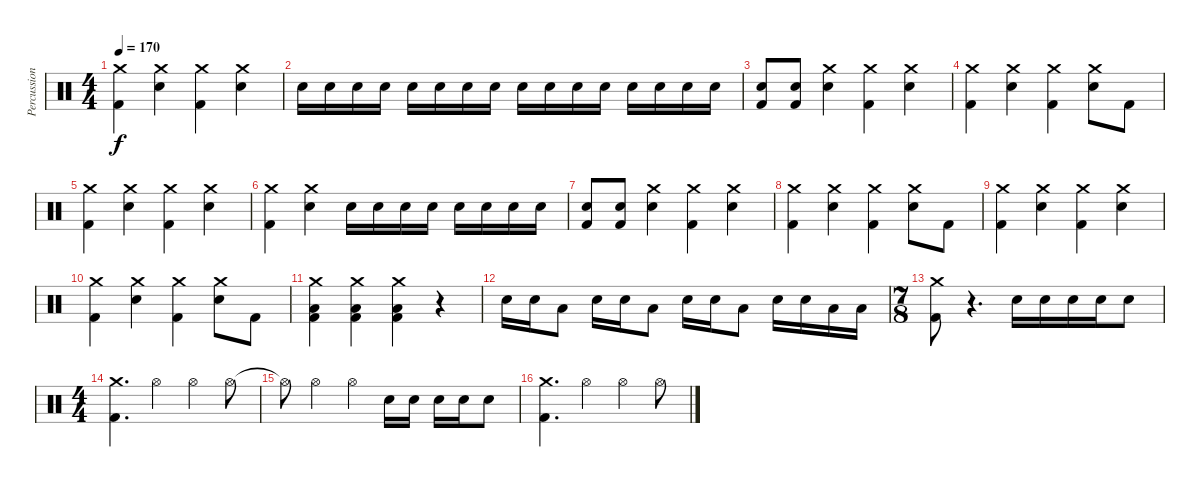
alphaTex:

\track ("Percussion" "Percussion") {instrument percussion}
\staff {score}
\articulation defaults
\ts (4 4)
\tempo 170
\clef neutral
\ks c
("Crash medium (hit)" "Kick (hit) 2").4{dy f} ("Crash medium (hit)" "Electric Snare (hit)").4 ("Crash medium (hit)" "Kick (hit) 2").4 ("Crash medium (hit)" "Electric Snare (hit)").4 |
"Electric Snare (hit)".16 "Electric Snare (hit)".16 "Electric Snare (hit)".16 "Electric Snare (hit)".16 "Electric Snare (hit)".16 "Electric Snare (hit)".16 "Electric Snare (hit)".16 "Electric Snare (hit)".16 "Electric Snare (hit)".16 "Electric Snare (hit)".16 "Electric Snare (hit)".16 "Electric Snare (hit)".16 "Electric Snare (hit)".16 "Electric Snare (hit)".16 "Electric Snare (hit)".16 "Electric Snare (hit)".16 |
("Electric Snare (hit)" "Kick (hit) 2").8 ("Electric Snare (hit)" "Kick (hit) 2").8 ("Crash medium (hit)" "Electric Snare (hit)").4 ("Crash medium (hit)" "Kick (hit) 2").4 ("Crash medium (hit)" "Electric Snare (hit)").4 |
("Crash medium (hit)" "Kick (hit) 2").4 ("Crash medium (hit)" "Electric Snare (hit)").4 ("Crash medium (hit)" "Kick (hit) 2").4 ("Crash medium (hit)" "Electric Snare (hit)").8 "Kick (hit) 2".8 |
("Crash medium (hit)" "Kick (hit) 2").4 ("Crash medium (hit)" "Electric Snare (hit)").4 ("Crash medium (hit)" "Kick (hit) 2").4 ("Crash medium (hit)" "Electric Snare (hit)").4 |
("Crash medium (hit)" "Kick (hit) 2").4 ("Crash medium (hit)" "Electric Snare (hit)").4 "Electric Snare (hit)".16 "Electric Snare (hit)".16 "Electric Snare (hit)".16 "Electric Snare (hit)".16 "Electric Snare (hit)".16 "Electric Snare (hit)".16 "Electric Snare (hit)".16 "Electric Snare (hit)".16 |
("Electric Snare (hit)" "Kick (hit) 2").8 ("Electric Snare (hit)" "Kick (hit) 2").8 ("Crash medium (hit)" "Electric Snare (hit)").4 ("Crash medium (hit)" "Kick (hit) 2").4 ("Crash medium (hit)" "Electric Snare (hit)").4 |
("Crash medium (hit)" "Kick (hit) 2").4 ("Crash medium (hit)" "Electric Snare (hit)").4 ("Crash medium (hit)" "Kick (hit) 2").4 ("Crash medium (hit)" "Electric Snare (hit)").8 "Kick (hit) 2".8 |
("Crash medium (hit)" "Kick (hit) 2").4 ("Crash medium (hit)" "Electric Snare (hit)").4 ("Crash medium (hit)" "Kick (hit) 2").4 ("Crash medium (hit)" "Electric Snare (hit)").4 |
("Crash medium (hit)" "Kick (hit) 2").4 ("Crash medium (hit)" "Electric Snare (hit)").4 ("Crash medium (hit)" "Kick (hit) 2").4 ("Crash medium (hit)" "Electric Snare (hit)").8 "Kick (hit) 2".8 |
("Crash medium (hit)" "Low Floor Tom (hit)" "Kick (hit) 2").4 ("Crash medium (hit)" "Low Floor Tom (hit)" "Kick (hit) 2").4 ("Crash medium (hit)" "Low Floor Tom (hit)" "Kick (hit) 2").4 r.4 |
"Electric Snare (hit)".16 "Electric Snare (hit)".16 "Low Floor Tom (hit)".8 "Electric Snare (hit)".16 "Electric Snare (hit)".16 "Low Floor Tom (hit)".8 "Electric Snare (hit)".16 "Electric Snare (hit)".16 "Low Floor Tom (hit)".8 "Electric Snare (hit)".16 "Electric Snare (hit)".16 "Low Floor Tom (hit)".16 "Low Floor Tom (hit)".16 |
\ts (7 8)
("Crash medium (hit)" "Kick (hit) 2").8 r.4{d} "Electric Snare (hit)".16 "Electric Snare (hit)".16 "Electric Snare (hit)".16 "Electric Snare (hit)".16 "Electric Snare (hit)".8 |
\ts (4 4)
("Crash medium (hit)" "Kick (hit) 2").4{d} "Hi-Hat (open)".4 "Hi-Hat (open)".4 "Hi-Hat (open)".8 |
"Hi-Hat (open)"{t}.8 "Hi-Hat (open)".4 "Hi-Hat (open)".4 "Electric Snare (hit)".16 "Electric Snare (hit)".16 "Electric Snare (hit)".16 "Electric Snare (hit)".16 "Electric Snare (hit)".8 |
("Crash medium (hit)" "Kick (hit) 2").4{d} "Hi-Hat (open)".4 "Hi-Hat (open)".4 "Hi-Hat (open)".8
